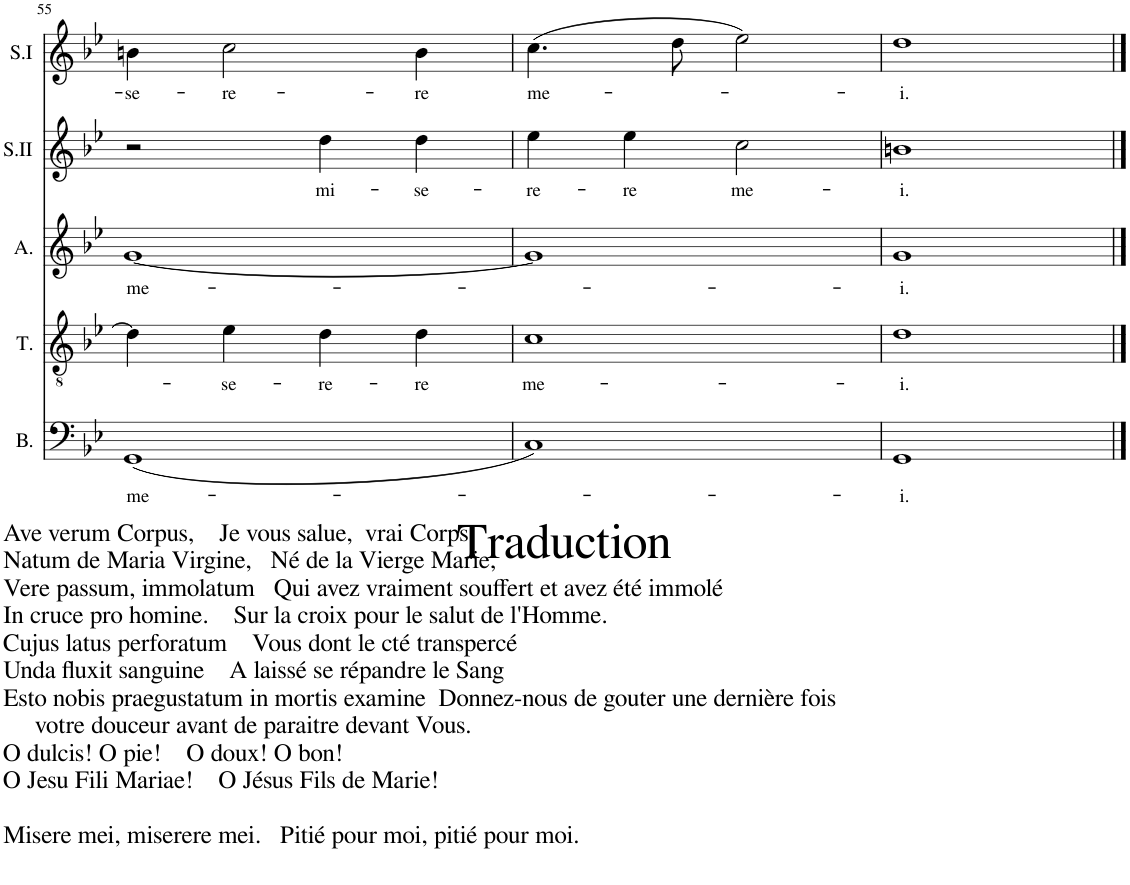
**kern	**text	**kern	**text	**kern	**text	**kern	**text	**kern	**text
*part5	*part5	*part4	*part4	*part3	*part3	*part2	*part2	*part1	*part1
*staff5	*staff5	*staff4	*staff4	*staff3	*staff3	*staff2	*staff2	*staff1	*staff1
*I"Bass	*	*I"Tenor	*	*I"Alto	*	*I"Soprano II	*	*I"Soprano I	*
*I'B.	*	*I'T.	*	*I'A.	*	*I'S.II	*	*I'S.I	*
!!LO:PB:g=z
*clefF4	*	*clefGv2	*	*clefG2	*	*clefG2	*	*clefG2	*
*k[b-e-]	*	*k[b-e-]	*	*k[b-e-]	*	*k[b-e-]	*	*k[b-e-]	*
*M4/4	*	*M4/4	*	*M4/4	*	*M4/4	*	*M4/4	*
=55	=55	=55	=55	=55	=55	=55	=55	=55	=55
!	!LO:LY:b	!	!	!	!LO:LY:b	!	!	!	!LO:LY:b
(1GG	me-	4d\]	.	[1g	me-	2r	.	4bn\	-se-
!	!	!	!LO:LY:b	!	!	!	!	!	!LO:LY:b
.	.	4e-\	-se-	.	.	.	.	2cc\	-re-
!	!	!	!LO:LY:b	!	!	!	!LO:LY:b	!	!
.	.	4d\	-re-	.	.	4dd\	mi-	.	.
!	!	!	!LO:LY:b	!	!	!	!LO:LY:b	!	!LO:LY:b
.	.	4d\	-re	.	.	4dd\	-se-	4b\	-re
=56	=56	=56	=56	=56	=56	=56	=56	=56	=56
!	!	!	!LO:LY:b	!	!	!	!LO:LY:b	!	!LO:LY:b
1C)	.	1c	me-	1g]	.	4ee-\	-re-	(4.cc\	me-
!	!	!	!	!	!	!	!LO:LY:b	!	!
.	.	.	.	.	.	4ee-\	-re	.	.
.	.	.	.	.	.	.	.	8dd\	.
!	!	!	!	!	!	!	!LO:LY:b	!	!
.	.	.	.	.	.	2cc\	me-	2ee-\)	.
=57	=57	=57	=57	=57	=57	=57	=57	=57	=57
!	!LO:LY:b	!	!LO:LY:b	!	!LO:LY:b	!	!LO:LY:b	!	!LO:LY:b
1GG	-i.	1d	-i.	1g	-i.	1bn	-i.	1dd	-i.
==	==	==	==	==	==	==	==	==	==
*-	*-	*-	*-	*-	*-	*-	*-	*-	*-
